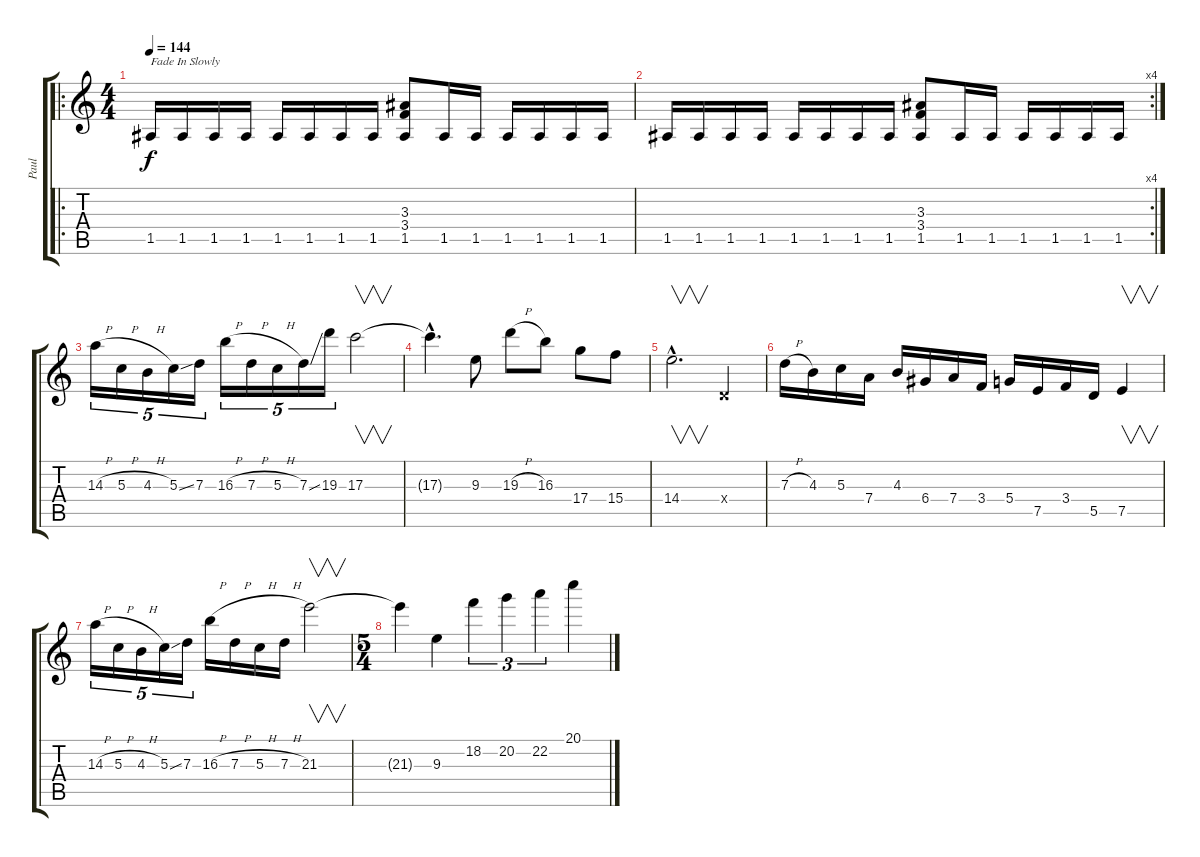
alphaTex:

\track ("Paul" "Paul") {instrument distortionguitar}
\staff {score tabs}
\tuning (E4 B3 G3 D3 A2 E2) {hide}
\ro
\ts (4 4)
\tempo 144
\clef g2
\ks c
1.5.16{txt "Fade In Slowly" dy f instrument distortionguitar} 1.5.16 1.5.16 1.5.16 1.5.16 1.5.16 1.5.16 1.5.16 (3.3 3.4 1.5).8 1.5.16 1.5.16 1.5.16 1.5.16 1.5.16 1.5.16 |
\rc 4
1.5.16 1.5.16 1.5.16 1.5.16 1.5.16 1.5.16 1.5.16 1.5.16 (3.3 3.4 1.5).8 1.5.16 1.5.16 1.5.16 1.5.16 1.5.16 1.5.16 |
14.3{h}.16{tu (5 4)} 5.3{h}.16{tu (5 4)} 4.3{h}.16{tu (5 4)} 5.3{ss}.16{tu (5 4)} 7.3.16{tu (5 4)} 16.3{h}.16{tu (5 4)} 7.3{h}.16{tu (5 4)} 5.3{h}.16{tu (5 4)} 7.3{ss}.16{tu (5 4)} 19.3.16{tu (5 4)} 17.3.2{v} |
17.3{hac t}.4{d} 9.3.8 19.3{h}.8 16.3.8 17.4.8 15.4.8 |
14.4{hac}.2{v d} 0.4{x}.4 |
7.3{h}.16 4.3.16 5.3.16 7.4.16 4.3.16 6.4.16 7.4.16 3.4.16 5.4.16 7.5.16 3.4.16 5.5.16 7.5.4{v} |
14.3{h}.16{tu (5 4)} 5.3{h}.16{tu (5 4)} 4.3{h}.16{tu (5 4)} 5.3{ss}.16{tu (5 4)} 7.3.16{tu (5 4)} 16.3{h}.16 7.3{h}.16 5.3{h}.16 7.3{h}.16 21.3.2{v} |
\ts (5 4)
21.3{t}.4 9.3.4 18.2.4{tu (3 2)} 20.2.4{tu (3 2)} 22.2.4{tu (3 2)} 20.1.4
